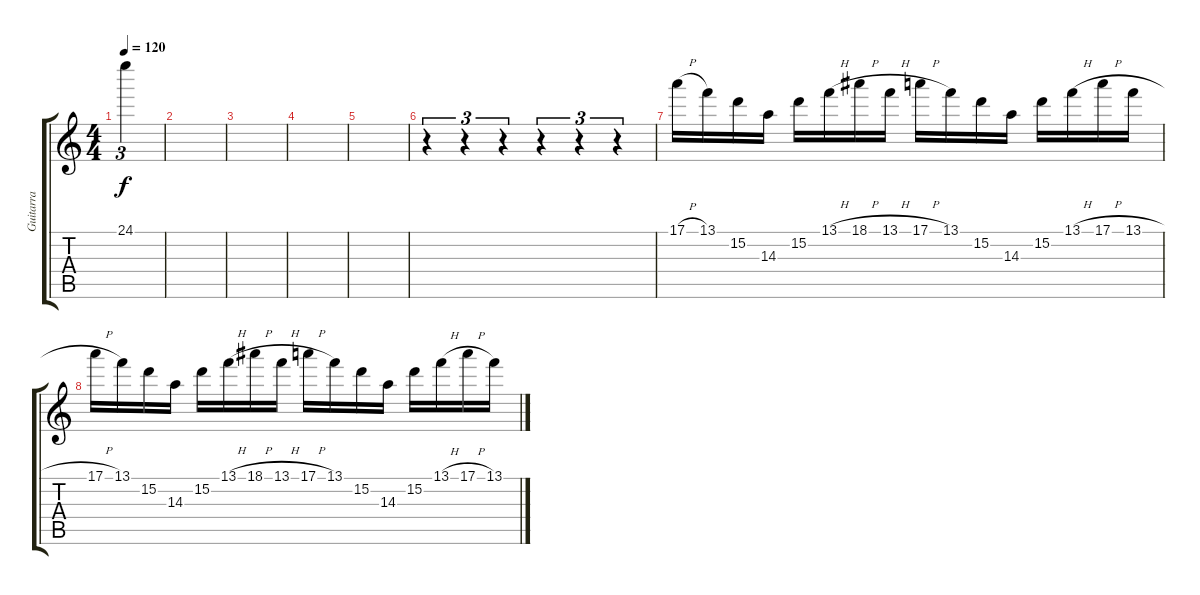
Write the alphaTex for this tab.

\track ("Guitarra" "Guitarra") {instrument distortionguitar}
\staff {score tabs}
\tuning (E4 B3 G3 D3 A2 E2) {hide}
\ts (4 4)
\tempo 120
\clef g2
\ks c
24.1{t}.4{tu (3 2) dy f} |
|
|
|
|
r.4{tu (3 2)} r.4{tu (3 2)} r.4{tu (3 2)} r.4{tu (3 2)} r.4{tu (3 2)} r.4{tu (3 2)} |
17.1{h}.16 13.1.16 15.2.16 14.3.16 15.2.16 13.1{h}.16 18.1{h}.16 13.1{h}.16 17.1{h}.16 13.1.16 15.2.16 14.3.16 15.2.16 13.1{h}.16 17.1{h}.16 13.1{h}.16 |
17.1{h}.16 13.1.16 15.2.16 14.3.16 15.2.16 13.1{h}.16 18.1{h}.16 13.1{h}.16 17.1{h}.16 13.1.16 15.2.16 14.3.16 15.2.16 13.1{h}.16 17.1{h}.16 13.1{ss}.16
